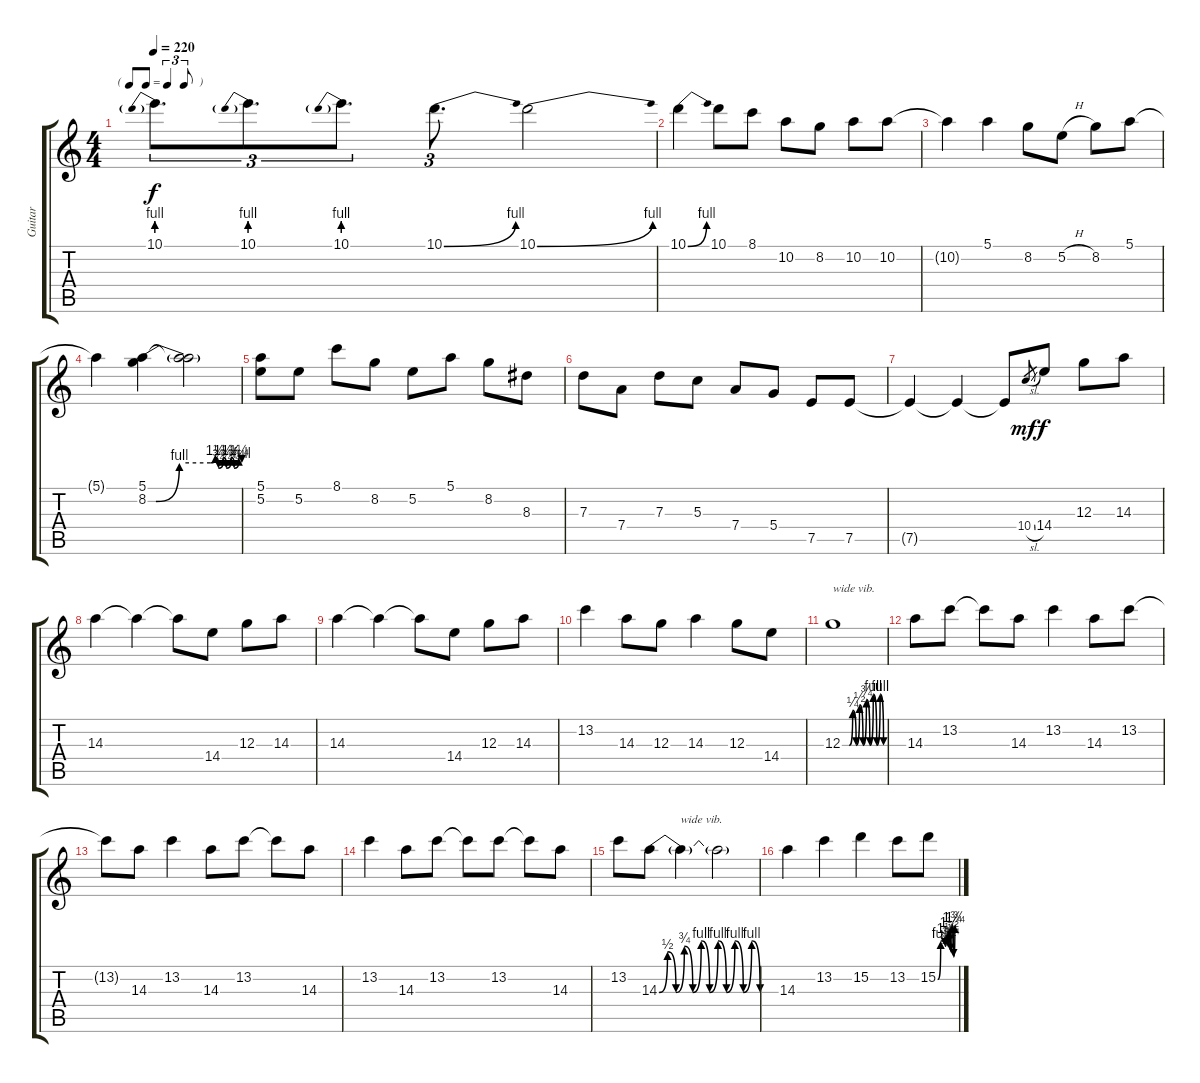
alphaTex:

\track ("Guitar" "Guitar") {instrument overdrivenguitar}
\staff {score tabs}
\tuning (E4 B3 G3 D3 A2 E2) {hide}
\ts (4 4)
\tf triplet8th
\tempo 220
\clef g2
\ks c
10.1{be (prebend 0 4 60 4)}.8{d tu (3 2) dy f} 10.1{be (prebend 0 4 60 4)}.8{d tu (3 2)} 10.1{be (prebend 0 4 60 4)}.8{d tu (3 2)} 10.1{be (bend 0 0 60 4)}.8{d tu (3 2)} 10.1{be (bend 0 0 60 4)}.2 |
10.1{be (bend 0 0 60 4)}.4 10.1.8 8.1.8 10.2.8 8.2.8 10.2.8 10.2.8 |
10.2{t}.4 5.1.4 8.2.8 5.2{h}.8 8.2.8 5.1.8 |
5.1{t}.4 (5.1 8.2{be (custom 0 0 5 0 20 4 40 4 43 5 45 3 48 5 50 3 53 5 55 3 58 5 60 4)}).4 (5.1{t} 8.2{t}).2 |
(5.1 5.2).8 5.2.8 8.1.8 8.2.8 5.2.8 5.1.8 8.2.8 8.3.8 |
7.3.8 7.4.8 7.3.8 5.3.8 7.4.8 5.4.8 7.5.8 7.5.8 |
7.5{t}.4 7.5{t}.4 7.5{t}.8 10.4{sl}.8{gr dy mf} 14.4.8{dy f} 12.3.8 14.3.8 |
14.3.4 14.3{t}.4 14.3{t}.8 14.4.8 12.3.8 14.3.8 |
14.3.4 14.3{t}.4 14.3{t}.8 14.4.8 12.3.8 14.3.8 |
13.2.4 14.3.8 12.3.8 14.3.4 12.3.8 14.4.8 |
12.3{be (custom 0 0 10 0 15 1 20 0 25 2 30 0 35 3 40 0 45 4 50 0 55 4 60 0)}.1{txt "wide vib."} |
14.3.8 13.2.8 13.2{t}.8 14.3.8 13.2.4 14.3.8 13.2.8 |
13.2{t}.8 14.3.8 13.2.4 14.3.8 13.2.8 13.2{t}.8 14.3.8 |
13.2.4 14.3.8 13.2.8 13.2{t}.8 13.2.8 13.2{t}.8 14.3.8 |
13.2.8 14.3{be (custom 0 0 5 2 10 0 15 3 20 0 25 4 30 0 35 4 40 0 45 4 50 0 55 4 60 0)}.8 14.3{t}.4{txt "wide vib."} 14.3{t}.2 |
14.3.4 13.2.4 15.2.4 13.2.8 15.2{be (custom 0 0 10 4 20 4 25 3 30 5 35 3 40 6 45 2 50 7 55 1 60 7)}.8
